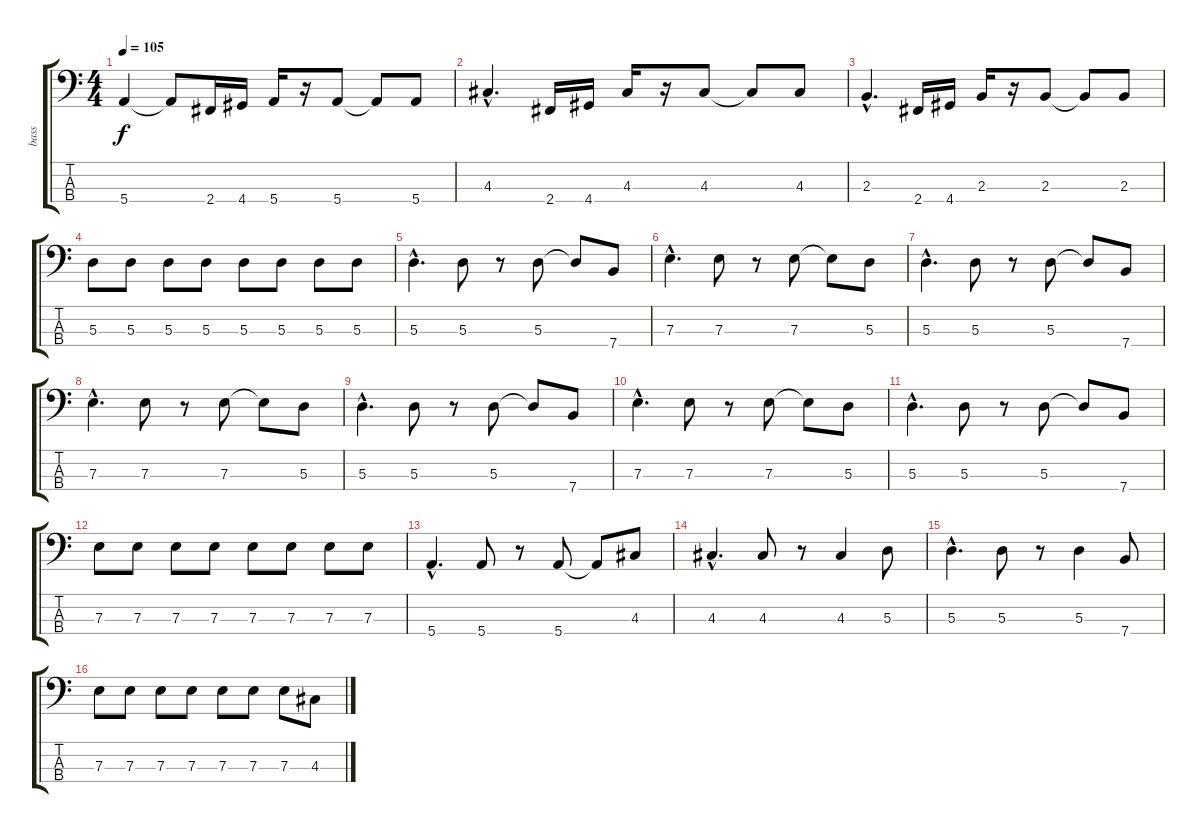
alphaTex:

\track ("bass" "bass") {instrument electricbassfinger}
\staff {score tabs}
\tuning (G2 D2 A1 E1) {hide}
\ts (4 4)
\tempo 105
\clef f4
\ks c
5.4.4{dy f} 5.4{t}.8 2.4.16 4.4.16 5.4.16 r.16 5.4.8 5.4{t}.8 5.4.8 |
4.3{hac}.4{d} 2.4.16 4.4.16 4.3.16 r.16 4.3.8 4.3{t}.8 4.3.8 |
2.3{hac}.4{d} 2.4.16 4.4.16 2.3.16 r.16 2.3.8 2.3{t}.8 2.3.8 |
5.3.8 5.3.8 5.3.8 5.3.8 5.3.8 5.3.8 5.3.8 5.3.8 |
5.3{hac}.4{d} 5.3.8 r.8 5.3.8 5.3{t}.8 7.4.8 |
7.3{hac}.4{d} 7.3.8 r.8 7.3.8 7.3{t}.8 5.3.8 |
5.3{hac}.4{d} 5.3.8 r.8 5.3.8 5.3{t}.8 7.4.8 |
7.3{hac}.4{d} 7.3.8 r.8 7.3.8 7.3{t}.8 5.3.8 |
5.3{hac}.4{d} 5.3.8 r.8 5.3.8 5.3{t}.8 7.4.8 |
7.3{hac}.4{d} 7.3.8 r.8 7.3.8 7.3{t}.8 5.3.8 |
5.3{hac}.4{d} 5.3.8 r.8 5.3.8 5.3{t}.8 7.4.8 |
7.3.8 7.3.8 7.3.8 7.3.8 7.3.8 7.3.8 7.3.8 7.3.8 |
5.4{hac}.4{d} 5.4.8 r.8 5.4.8 5.4{t}.8 4.3.8 |
4.3{hac}.4{d} 4.3.8 r.8 4.3.4 5.3.8 |
5.3{hac}.4{d} 5.3.8 r.8 5.3.4 7.4.8 |
7.3.8 7.3.8 7.3.8 7.3.8 7.3.8 7.3.8 7.3.8 4.3.8
